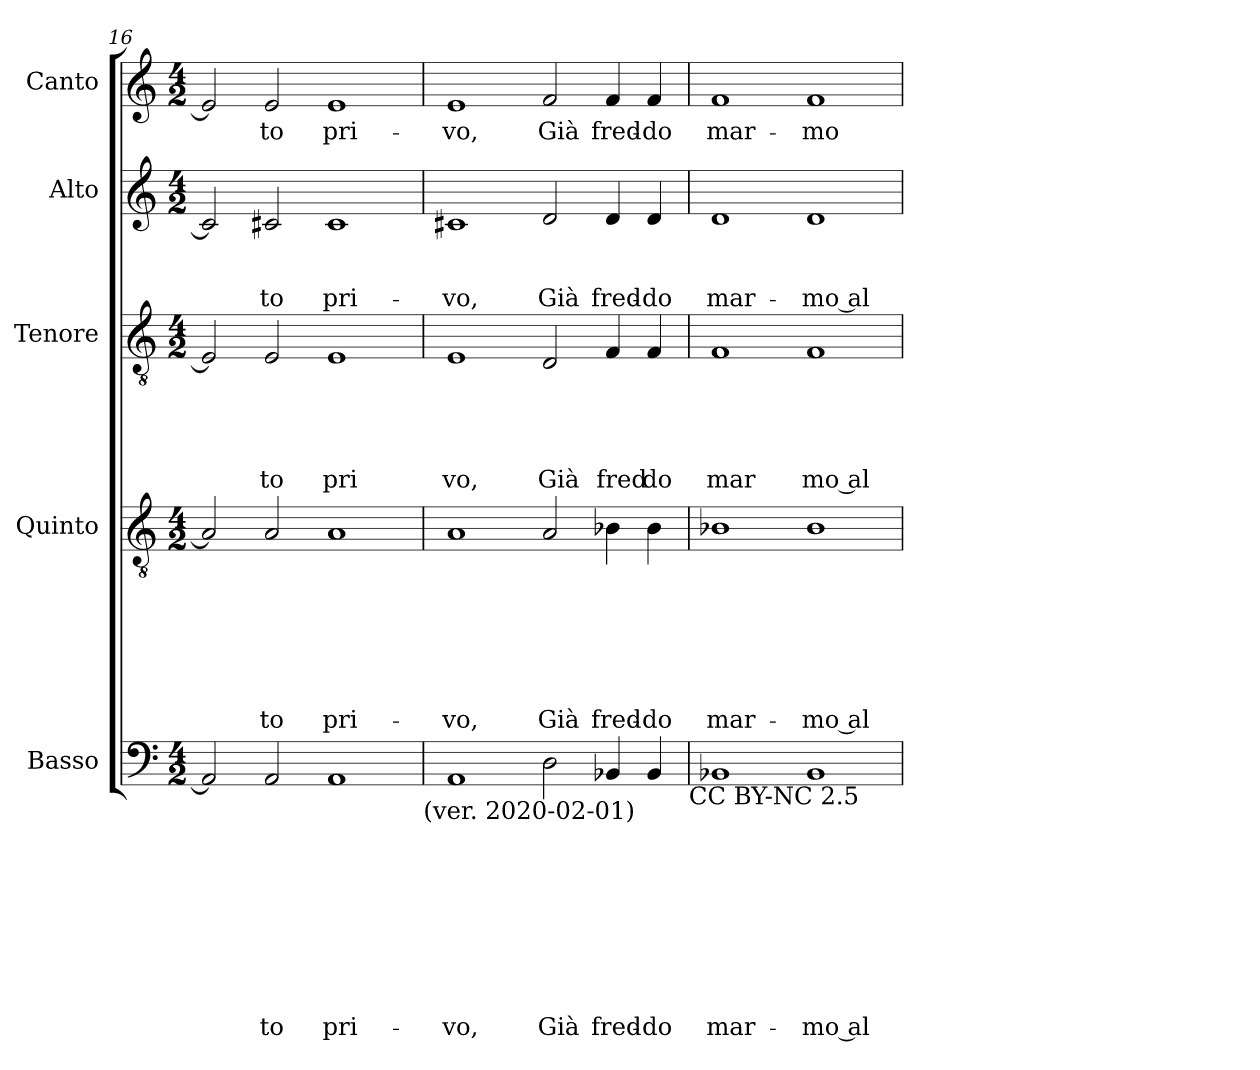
**kern	**text	**text	**text	**text	**text	**text	**text	**text	**text	**kern	**text	**text	**text	**text	**text	**text	**text	**kern	**text	**text	**text	**text	**text	**kern	**text	**text	**text	**kern	**text
*part5	*part5	*part5	*part5	*part5	*part5	*part5	*part5	*part5	*part5	*part4	*part4	*part4	*part4	*part4	*part4	*part4	*part4	*part3	*part3	*part3	*part3	*part3	*part3	*part2	*part2	*part2	*part2	*part1	*part1
*staff5	*staff5	*staff5	*staff5	*staff5	*staff5	*staff5	*staff5	*staff5	*staff5	*staff4	*staff4	*staff4	*staff4	*staff4	*staff4	*staff4	*staff4	*staff3	*staff3	*staff3	*staff3	*staff3	*staff3	*staff2	*staff2	*staff2	*staff2	*staff1	*staff1
*I"Basso	*	*	*	*	*	*	*	*	*	*I"Quinto	*	*	*	*	*	*	*	*I"Tenore	*	*	*	*	*	*I"Alto	*	*	*	*I"Canto	*
*I'Basso	*	*	*	*	*	*	*	*	*	*I'Quinto	*	*	*	*	*	*	*	*I'Tenore	*	*	*	*	*	*I'Alto	*	*	*	*I'Canto	*
*clefF4	*	*	*	*	*	*	*	*	*	*clefGv2	*	*	*	*	*	*	*	*clefGv2	*	*	*	*	*	*clefG2	*	*	*	*clefG2	*
*k[]	*	*	*	*	*	*	*	*	*	*k[]	*	*	*	*	*	*	*	*k[]	*	*	*	*	*	*k[]	*	*	*	*k[]	*
*C:	*	*	*	*	*	*	*	*	*	*C:	*	*	*	*	*	*	*	*C:	*	*	*	*	*	*C:	*	*	*	*C:	*
*M4/2	*	*	*	*	*	*	*	*	*	*M4/2	*	*	*	*	*	*	*	*M4/2	*	*	*	*	*	*M4/2	*	*	*	*M4/2	*
=16	=16	=16	=16	=16	=16	=16	=16	=16	=16	=16	=16	=16	=16	=16	=16	=16	=16	=16	=16	=16	=16	=16	=16	=16	=16	=16	=16	=16	=16
2AA/]	.	.	.	.	.	.	.	.	.	2A/]	.	.	.	.	.	.	.	2E/]	.	.	.	.	.	2c#/]	.	.	.	2e/]	.
!	!	!	!	!	!	!	!	!	!LO:LY:b	!	!	!	!	!	!	!	!LO:LY:b	!	!	!	!	!	!LO:LY:b	!	!	!	!LO:LY:b	!	!LO:LY:b
2AA/	.	.	.	.	.	.	.	.	-to	2A/	.	.	.	.	.	.	-to	2E/	.	.	.	.	to	2c#X/	.	.	-to	2e/	-to
!	!	!	!	!	!	!	!	!	!LO:LY:b	!	!	!	!	!	!	!	!LO:LY:b	!	!	!	!	!	!LO:LY:b	!	!	!	!LO:LY:b	!	!LO:LY:b
1AA	.	.	.	.	.	.	.	.	pri-	1A	.	.	.	.	.	.	pri-	1E	.	.	.	.	pri	1c#	.	.	pri-	1e	pri-
!LO:TX:b:t=(ver. 2020-02-01)	!	!	!	!	!	!	!	!	!	!	!	!	!	!	!	!	!	!	!	!	!	!	!	!	!	!	!	!	!
=17	=17	=17	=17	=17	=17	=17	=17	=17	=17	=17	=17	=17	=17	=17	=17	=17	=17	=17	=17	=17	=17	=17	=17	=17	=17	=17	=17	=17	=17
!	!	!	!	!	!	!	!	!	!LO:LY:b	!	!	!	!	!	!	!	!LO:LY:b	!	!	!	!	!	!LO:LY:b	!	!	!	!LO:LY:b	!	!LO:LY:b
1AA	.	.	.	.	.	.	.	.	-vo,	1A	.	.	.	.	.	.	-vo,	1E	.	.	.	.	vo,	1c#X	.	.	-vo,	1e	-vo,
!	!	!	!	!	!	!	!	!	!LO:LY:b	!	!	!	!	!	!	!	!LO:LY:b	!	!	!	!	!	!LO:LY:b	!	!	!	!LO:LY:b	!	!LO:LY:b
2D\	.	.	.	.	.	.	.	.	Già	2A/	.	.	.	.	.	.	Già	2D/	.	.	.	.	Già	2d/	.	.	Già	2f/	Già
!	!	!	!	!	!	!	!	!	!LO:LY:b	!	!	!	!	!	!	!	!LO:LY:b	!	!	!	!	!	!LO:LY:b	!	!	!	!LO:LY:b	!	!LO:LY:b
4BB-X/	.	.	.	.	.	.	.	.	fred-	4B-X\	.	.	.	.	.	.	fred-	4F/	.	.	.	.	fred	4d/	.	.	fred-	4f/	fred-
!	!	!	!	!	!	!	!	!	!LO:LY:b	!	!	!	!	!	!	!	!LO:LY:b	!	!	!	!	!	!LO:LY:b	!	!	!	!LO:LY:b	!	!LO:LY:b
4BB-/	.	.	.	.	.	.	.	.	-do	4B-\	.	.	.	.	.	.	-do	4F/	.	.	.	.	do	4d/	.	.	-do	4f/	-do
!LO:TX:b:t=CC BY-NC 2.5	!	!	!	!	!	!	!	!	!	!	!	!	!	!	!	!	!	!	!	!	!	!	!	!	!	!	!	!	!
=18	=18	=18	=18	=18	=18	=18	=18	=18	=18	=18	=18	=18	=18	=18	=18	=18	=18	=18	=18	=18	=18	=18	=18	=18	=18	=18	=18	=18	=18
!	!	!	!	!	!	!	!	!	!LO:LY:b	!	!	!	!	!	!	!	!LO:LY:b	!	!	!	!	!	!LO:LY:b	!	!	!	!LO:LY:b	!	!LO:LY:b
1BB-X	.	.	.	.	.	.	.	.	mar-	1B-X	.	.	.	.	.	.	mar-	1F	.	.	.	.	mar	1d	.	.	mar-	1f	mar-
!	!	!	!	!	!	!	!	!	!LO:LY:b:rj	!	!	!	!	!	!	!	!LO:LY:b:rj	!	!	!	!	!	!LO:LY:b:rj	!	!	!	!LO:LY:b:rj	!	!LO:LY:b
1BB-	.	.	.	.	.	.	.	.	-mo al	1B-	.	.	.	.	.	.	-mo al	1F	.	.	.	.	mo al	1d	.	.	-mo al	1f	-mo
=	=	=	=	=	=	=	=	=	=	=	=	=	=	=	=	=	=	=	=	=	=	=	=	=	=	=	=	=	=
*-	*-	*-	*-	*-	*-	*-	*-	*-	*-	*-	*-	*-	*-	*-	*-	*-	*-	*-	*-	*-	*-	*-	*-	*-	*-	*-	*-	*-	*-
